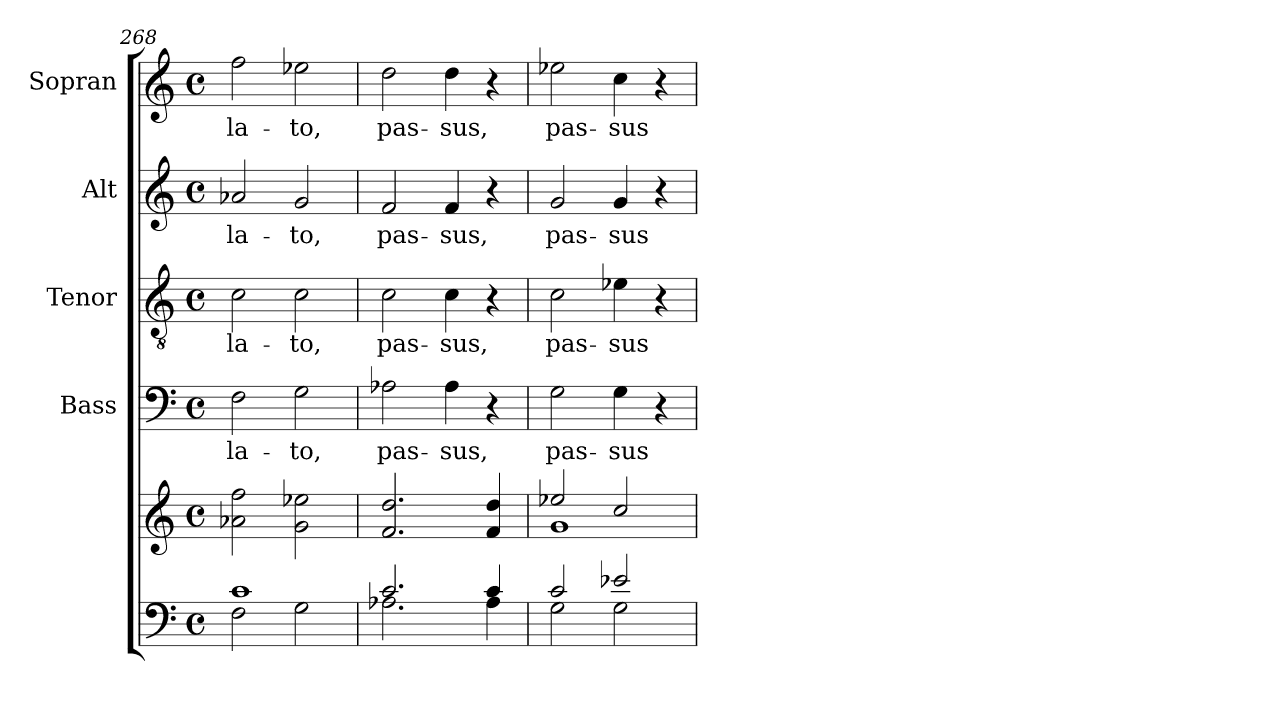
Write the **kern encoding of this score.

**kern	**kern	**kern	**text	**kern	**text	**kern	**text	**kern	**text
*part5	*part5	*part4	*part4	*part3	*part3	*part2	*part2	*part1	*part1
*staff6	*staff5	*staff4	*staff4	*staff3	*staff3	*staff2	*staff2	*staff1	*staff1
*	*	*I"Bass	*	*I"Tenor	*	*I"Alt	*	*I"Sopran	*
*	*	*I'B.	*	*I'T.	*	*I'A.	*	*I'S.	*
*clefF4	*clefG2	*clefF4	*	*clefGv2	*	*clefG2	*	*clefG2	*
*k[]	*k[]	*k[]	*	*k[]	*	*k[]	*	*k[]	*
*C:	*C:	*C:	*	*C:	*	*C:	*	*C:	*
*M4/4	*M4/4	*M4/4	*	*M4/4	*	*M4/4	*	*M4/4	*
*met(c)	*met(c)	*met(c)	*	*met(c)	*	*met(c)	*	*met(c)	*
=268	=268	=268	=268	=268	=268	=268	=268	=268	=268
*^	*	*	*	*	*	*	*	*	*
!	!	!	!	!LO:LY:b	!	!LO:LY:b	!	!LO:LY:b	!	!LO:LY:b
1c	2F\	2a-X\ 2ff\	2F\	-la-	2c\	-la-	2a-X/	-la-	2ff\	-la-
!	!	!	!	!LO:LY:b	!	!LO:LY:b	!	!LO:LY:b	!	!LO:LY:b
.	2G\	2g\ 2ee-X\	2G\	-to,	2c\	-to,	2g/	-to,	2ee-X\	-to,
=269	=269	=269	=269	=269	=269	=269	=269	=269	=269	=269
!	!	!	!	!LO:LY:b	!	!LO:LY:b	!	!LO:LY:b	!	!LO:LY:b
2.c/	2.A-X\	2.f/ 2.dd/	2A-X\	pas-	2c\	pas-	2f/	pas-	2dd\	pas-
!	!	!	!	!LO:LY:b	!	!LO:LY:b	!	!LO:LY:b	!	!LO:LY:b
.	.	.	4A-\	-sus,	4c\	-sus,	4f/	-sus,	4dd\	-sus,
4c/	4A-\	4f/ 4dd/	4r	.	4r	.	4r	.	4r	.
=270	=270	=270	=270	=270	=270	=270	=270	=270	=270	=270
*	*	*^	*	*	*	*	*	*	*	*
!	!	!	!	!	!LO:LY:b	!	!LO:LY:b	!	!LO:LY:b	!	!LO:LY:b
2c/	2G\	2ee-X/	1g	2G\	pas-	2c\	pas-	2g/	pas-	2ee-X\	pas-
!	!	!	!	!	!LO:LY:b	!	!LO:LY:b	!	!LO:LY:b	!	!LO:LY:b
2e-X/	2G\	2cc/	.	4G\	-sus	4e-X\	-sus	4g/	-sus	4cc\	-sus
.	.	.	.	4r	.	4r	.	4r	.	4r	.
*v	*v	*	*	*	*	*	*	*	*	*	*
*	*v	*v	*	*	*	*	*	*	*	*
=	=	=	=	=	=	=	=	=	=
*-	*-	*-	*-	*-	*-	*-	*-	*-	*-
